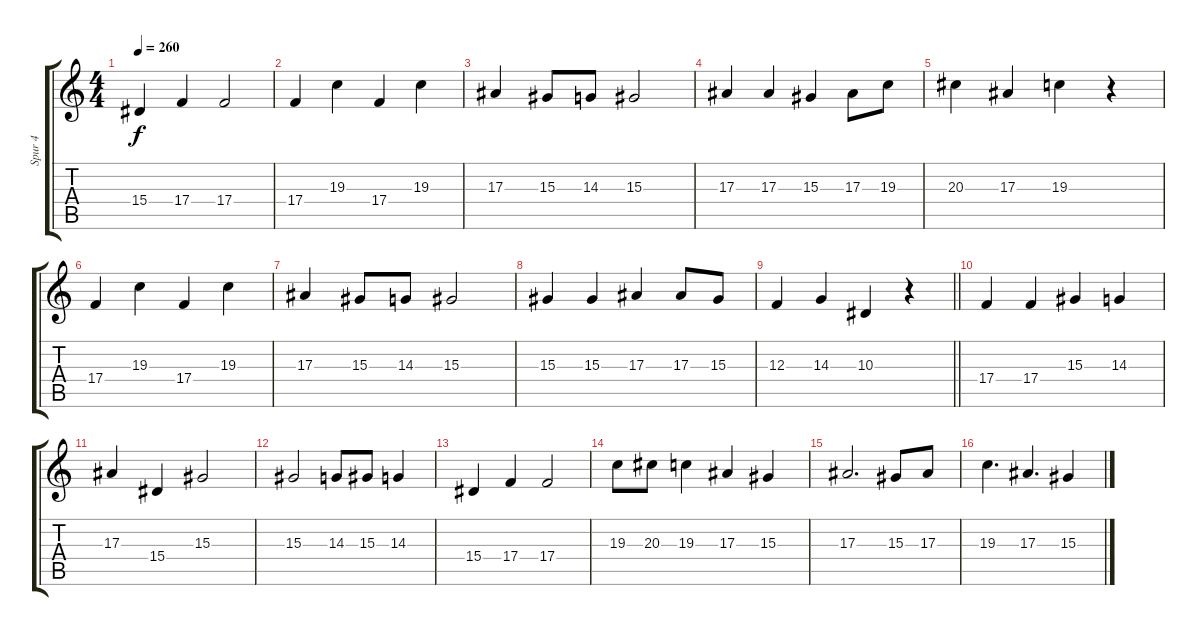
\track ("Spur 4" "Spur 4") {instrument accordion}
\staff {score tabs}
\tuning (D4 A3 F3 C3 G2 D2) {hide}
\ts (4 4)
\tempo 260
\clef g2
\ks c
15.4.4{dy f} 17.4.4 17.4.2 |
17.4.4 19.3.4 17.4.4 19.3.4 |
17.3.4 15.3.8 14.3.8 15.3.2 |
17.3.4 17.3.4 15.3.4 17.3.8 19.3.8 |
20.3.4 17.3.4 19.3.4 r.4 |
17.4.4 19.3.4 17.4.4 19.3.4 |
17.3.4 15.3.8 14.3.8 15.3.2 |
15.3.4 15.3.4 17.3.4 17.3.8 15.3.8 |
\barLineRight lightlight
12.3.4 14.3.4 10.3.4 r.4 |
17.4.4 17.4.4 15.3.4 14.3.4 |
17.3.4 15.4.4 15.3.2 |
15.3.2 14.3.8 15.3.8 14.3.4 |
15.4.4 17.4.4 17.4.2 |
19.3.8 20.3.8 19.3.4 17.3.4 15.3.4 |
17.3.2{d} 15.3.8 17.3.8 |
19.3.4{d} 17.3.4{d} 15.3.4
